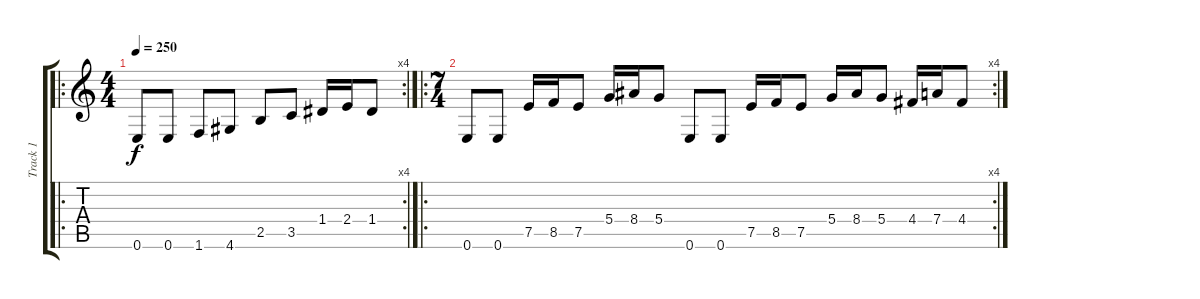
\track ("Track 1" "Track 1") {instrument distortionguitar}
\staff {score tabs}
\tuning (E4 B3 G3 D3 A2 E2) {hide}
\ro
\rc 4
\ts (4 4)
\tempo 250
\clef g2
\ks c
0.6.8{dy f instrument distortionguitar} 0.6.8 1.6.8 4.6.8 2.5.8 3.5.8 1.4.16 2.4.16 1.4.8 |
\ro
\rc 4
\ts (7 4)
0.6.8 0.6.8 7.5.16 8.5.16 7.5.8 5.4.16 8.4.16 5.4.8 0.6.8 0.6.8 7.5.16 8.5.16 7.5.8 5.4.16 8.4.16 5.4.8 4.4.16 7.4.16 4.4.8
